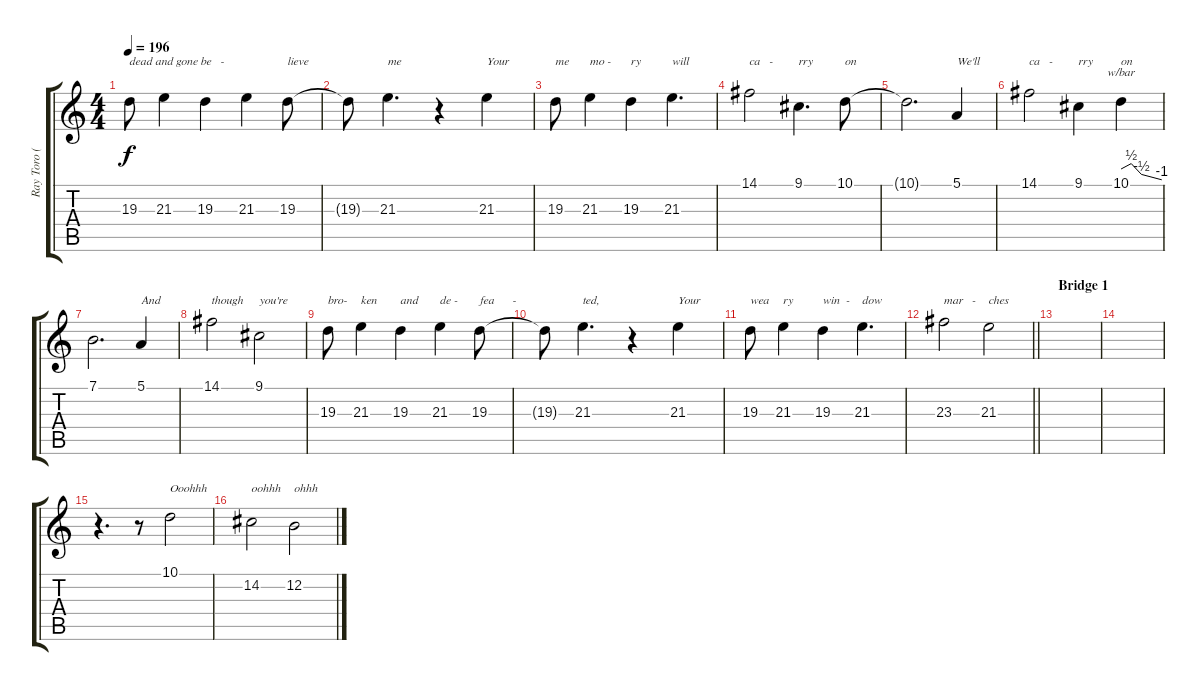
\track ("Ray Toro (backup vocals)" "Ray Toro (") {instrument clarinet}
\staff {score tabs}
\tuning (E4 B3 G3 D3 A2 E2) {hide}
\ts (4 4)
\tempo 196
\clef g2
\ks c
19.3.8{txt "dead and gone be   -" dy f} 21.3.4 19.3.4 21.3.4 19.3.8{txt "lieve"} |
19.3{t}.8 21.3.4{d txt "me"} r.4 21.3.4{txt "Your"} |
19.3.8{txt "me"} 21.3.4{txt "mo -"} 19.3.4{txt "ry"} 21.3.4{d txt "will"} |
14.1.2{txt "ca   -"} 9.1.4{d txt "rry"} 10.1.8{txt "on"} |
10.1{t}.2{d} 5.1.4{txt "We'll"} |
14.1.2{txt "ca   -"} 9.1.4{txt "rry"} 10.1.4{tbe (custom default 0 0 15 2 30 -2 60 -4) txt "on"} |
7.1.2{d} 5.1.4{txt "And"} |
14.1.2{txt "though"} 9.1.2{txt "you're"} |
19.3.8{txt "bro-"} 21.3.4{txt "ken"} 19.3.4{txt "and"} 21.3.4{txt "de -"} 19.3.8{txt "fea      -"} |
19.3{t}.8 21.3.4{d txt "ted,"} r.4 21.3.4{txt "Your"} |
19.3.8{txt "wea"} 21.3.4{txt "ry"} 19.3.4{txt "win  -"} 21.3.4{d txt "dow"} |
\barLineRight lightlight
23.3.2{txt "mar   -"} 21.3.2{txt "ches"} |
\section ("" "Bridge 1")
|
|
r.4{d} r.8 10.1.2{txt "Ooohhh"} |
14.2.2{txt "oohhh"} 12.2.2{txt "ohhh"}
